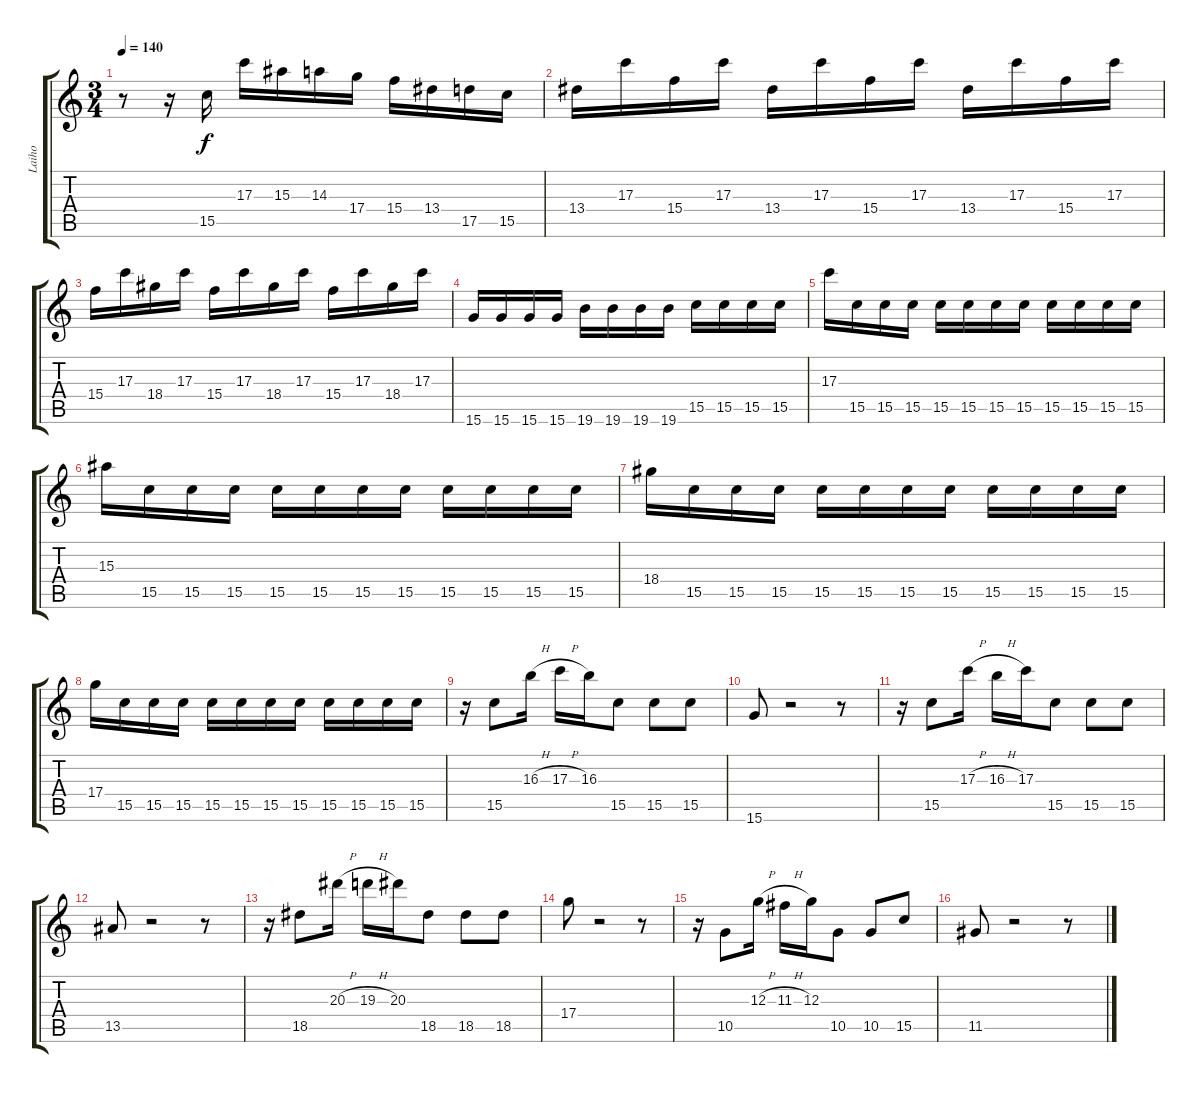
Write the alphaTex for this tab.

\track ("Laiho" "Laiho") {instrument overdrivenguitar}
\staff {score tabs}
\tuning (E4 B3 G3 D3 A2 E2) {hide}
\ts (3 4)
\tempo 140
\clef g2
\ks c
r.8{dy f} r.16 15.5.16 17.3.16 15.3.16 14.3.16 17.4.16 15.4.16 13.4.16 17.5.16 15.5.16 |
13.4.16 17.3.16 15.4.16 17.3.16 13.4.16 17.3.16 15.4.16 17.3.16 13.4.16 17.3.16 15.4.16 17.3.16 |
15.4.16 17.3.16 18.4.16 17.3.16 15.4.16 17.3.16 18.4.16 17.3.16 15.4.16 17.3.16 18.4.16 17.3.16 |
15.6.16 15.6.16 15.6.16 15.6.16 19.6.16 19.6.16 19.6.16 19.6.16 15.5.16 15.5.16 15.5.16 15.5.16 |
17.3.16 15.5.16 15.5.16 15.5.16 15.5.16 15.5.16 15.5.16 15.5.16 15.5.16 15.5.16 15.5.16 15.5.16 |
15.3.16 15.5.16 15.5.16 15.5.16 15.5.16 15.5.16 15.5.16 15.5.16 15.5.16 15.5.16 15.5.16 15.5.16 |
18.4.16 15.5.16 15.5.16 15.5.16 15.5.16 15.5.16 15.5.16 15.5.16 15.5.16 15.5.16 15.5.16 15.5.16 |
17.4.16 15.5.16 15.5.16 15.5.16 15.5.16 15.5.16 15.5.16 15.5.16 15.5.16 15.5.16 15.5.16 15.5.16 |
r.16 15.5.8 16.3{h}.16 17.3{h}.16 16.3.16 15.5.8 15.5.8 15.5.8 |
15.6.8 r.2 r.8 |
r.16 15.5.8 17.3{h}.16 16.3{h}.16 17.3.16 15.5.8 15.5.8 15.5.8 |
13.5.8 r.2 r.8 |
r.16 18.5.8 20.3{h}.16 19.3{h}.16 20.3.16 18.5.8 18.5.8 18.5.8 |
17.4.8 r.2 r.8 |
r.16 10.5.8 12.3{h}.16 11.3{h}.16 12.3.16 10.5.8 10.5.8 15.5.8 |
11.5.8 r.2 r.8
